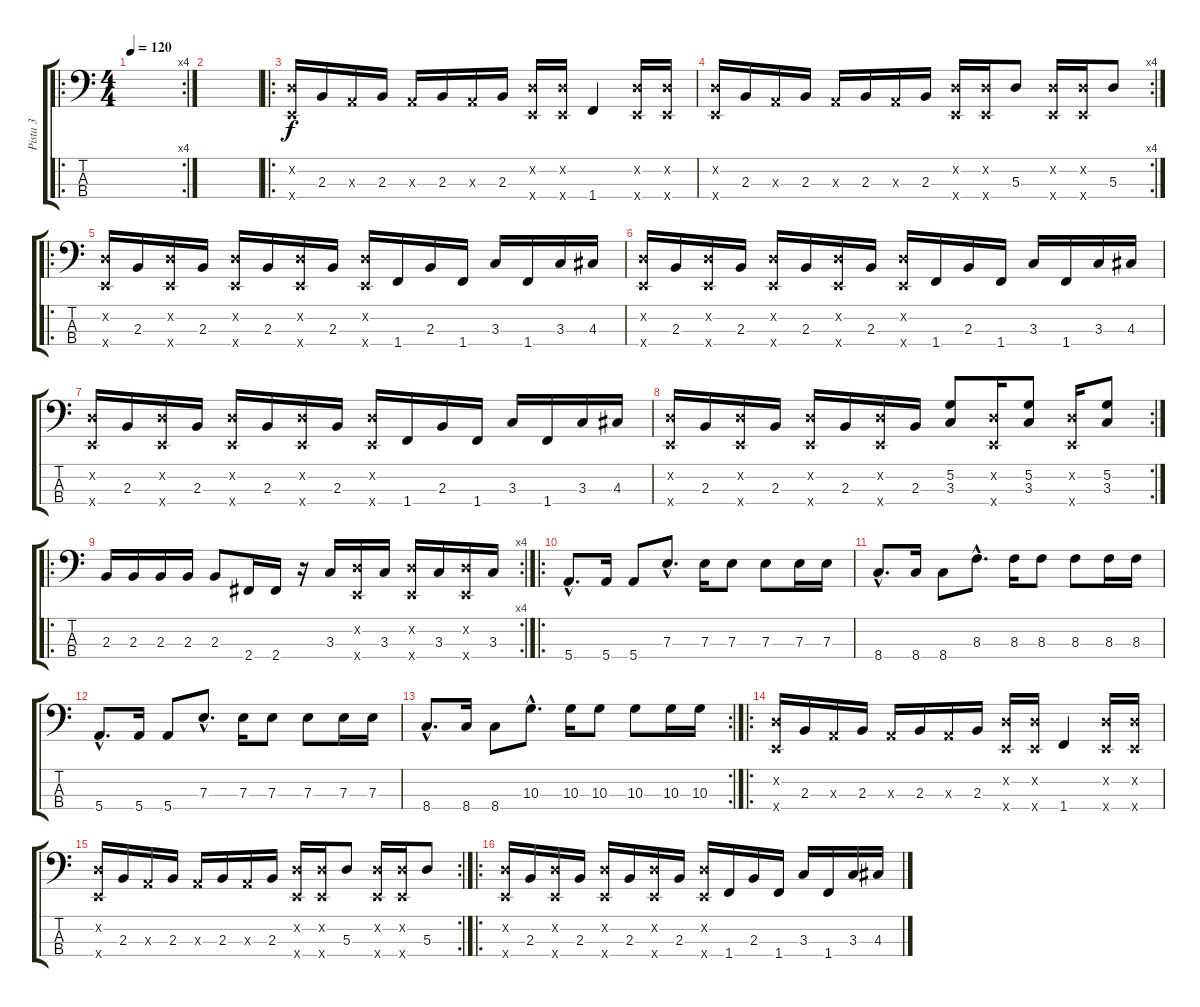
\track ("Pista 3" "Pista 3") {instrument slapbass1}
\staff {score tabs}
\tuning (G2 D2 A1 E1) {hide}
\ro
\rc 4
\ts (4 4)
\tempo 120
\clef f4
\ks c
|
|
\ro
(0.2{x} 0.4{x}).16 2.3.16 0.3{x}.16 2.3.16 0.3{x}.16 2.3.16 0.3{x}.16 2.3.16 (0.2{x} 0.4{x}).16 (0.2{x} 0.4{x}).16 1.4.4 (0.2{x} 0.4{x}).16 (0.2{x} 0.4{x}).16 |
\rc 4
(0.2{x} 0.4{x}).16 2.3.16 0.3{x}.16 2.3.16 0.3{x}.16 2.3.16 0.3{x}.16 2.3.16 (0.2{x} 0.4{x}).16 (0.2{x} 0.4{x}).16 5.3.8 (0.2{x} 0.4{x}).16 (0.2{x} 0.4{x}).16 5.3.8 |
\ro
(0.2{x} 0.4{x}).16 2.3.16 (0.2{x} 0.4{x}).16 2.3.16 (0.2{x} 0.4{x}).16 2.3.16 (0.2{x} 0.4{x}).16 2.3.16 (0.2{x} 0.4{x}).16 1.4.16 2.3.16 1.4.16 3.3.16 1.4.16 3.3.16 4.3.16 |
(0.2{x} 0.4{x}).16 2.3.16 (0.2{x} 0.4{x}).16 2.3.16 (0.2{x} 0.4{x}).16 2.3.16 (0.2{x} 0.4{x}).16 2.3.16 (0.2{x} 0.4{x}).16 1.4.16 2.3.16 1.4.16 3.3.16 1.4.16 3.3.16 4.3.16 |
(0.2{x} 0.4{x}).16 2.3.16 (0.2{x} 0.4{x}).16 2.3.16 (0.2{x} 0.4{x}).16 2.3.16 (0.2{x} 0.4{x}).16 2.3.16 (0.2{x} 0.4{x}).16 1.4.16 2.3.16 1.4.16 3.3.16 1.4.16 3.3.16 4.3.16 |
\rc 2
(0.2{x} 0.4{x}).16 2.3.16 (0.2{x} 0.4{x}).16 2.3.16 (0.2{x} 0.4{x}).16 2.3.16 (0.2{x} 0.4{x}).16 2.3.16 (5.2 3.3).8 (0.2{x} 0.4{x}).16 (5.2 3.3).8 (0.2{x} 0.4{x}).16 (5.2 3.3).8 |
\ro
\rc 4
2.3.16 2.3.16 2.3.16 2.3.16 2.3.8 2.4.16 2.4.16 r.16 3.3.16 (0.2{x} 0.4{x}).16 3.3.16 (0.2{x} 0.4{x}).16 3.3.16 (0.2{x} 0.4{x}).16 3.3.16 |
\ro
5.4{hac}.8{d instrument electricbassfinger} 5.4.16 5.4.8 7.3{hac}.8{d} 7.3.16 7.3.8 7.3.8 7.3.16 7.3.16 |
8.4{hac}.8{d} 8.4.16 8.4.8 8.3{hac}.8{d} 8.3.16 8.3.8 8.3.8 8.3.16 8.3.16 |
5.4{hac}.8{d} 5.4.16 5.4.8 7.3{hac}.8{d} 7.3.16 7.3.8 7.3.8 7.3.16 7.3.16 |
\rc 2
8.4{hac}.8{d} 8.4.16 8.4.8 10.3{hac}.8{d} 10.3.16 10.3.8 10.3.8 10.3.16 10.3.16 |
\ro
(0.2{x} 0.4{x}).16 2.3.16 0.3{x}.16 2.3.16 0.3{x}.16 2.3.16 0.3{x}.16 2.3.16 (0.2{x} 0.4{x}).16 (0.2{x} 0.4{x}).16 1.4.4 (0.2{x} 0.4{x}).16 (0.2{x} 0.4{x}).16 |
\rc 2
(0.2{x} 0.4{x}).16 2.3.16 0.3{x}.16 2.3.16 0.3{x}.16 2.3.16 0.3{x}.16 2.3.16 (0.2{x} 0.4{x}).16 (0.2{x} 0.4{x}).16 5.3.8 (0.2{x} 0.4{x}).16 (0.2{x} 0.4{x}).16 5.3.8 |
\ro
(0.2{x} 0.4{x}).16{instrument slapbass1} 2.3.16 (0.2{x} 0.4{x}).16 2.3.16 (0.2{x} 0.4{x}).16 2.3.16 (0.2{x} 0.4{x}).16 2.3.16 (0.2{x} 0.4{x}).16 1.4.16 2.3.16 1.4.16 3.3.16 1.4.16 3.3.16 4.3.16
